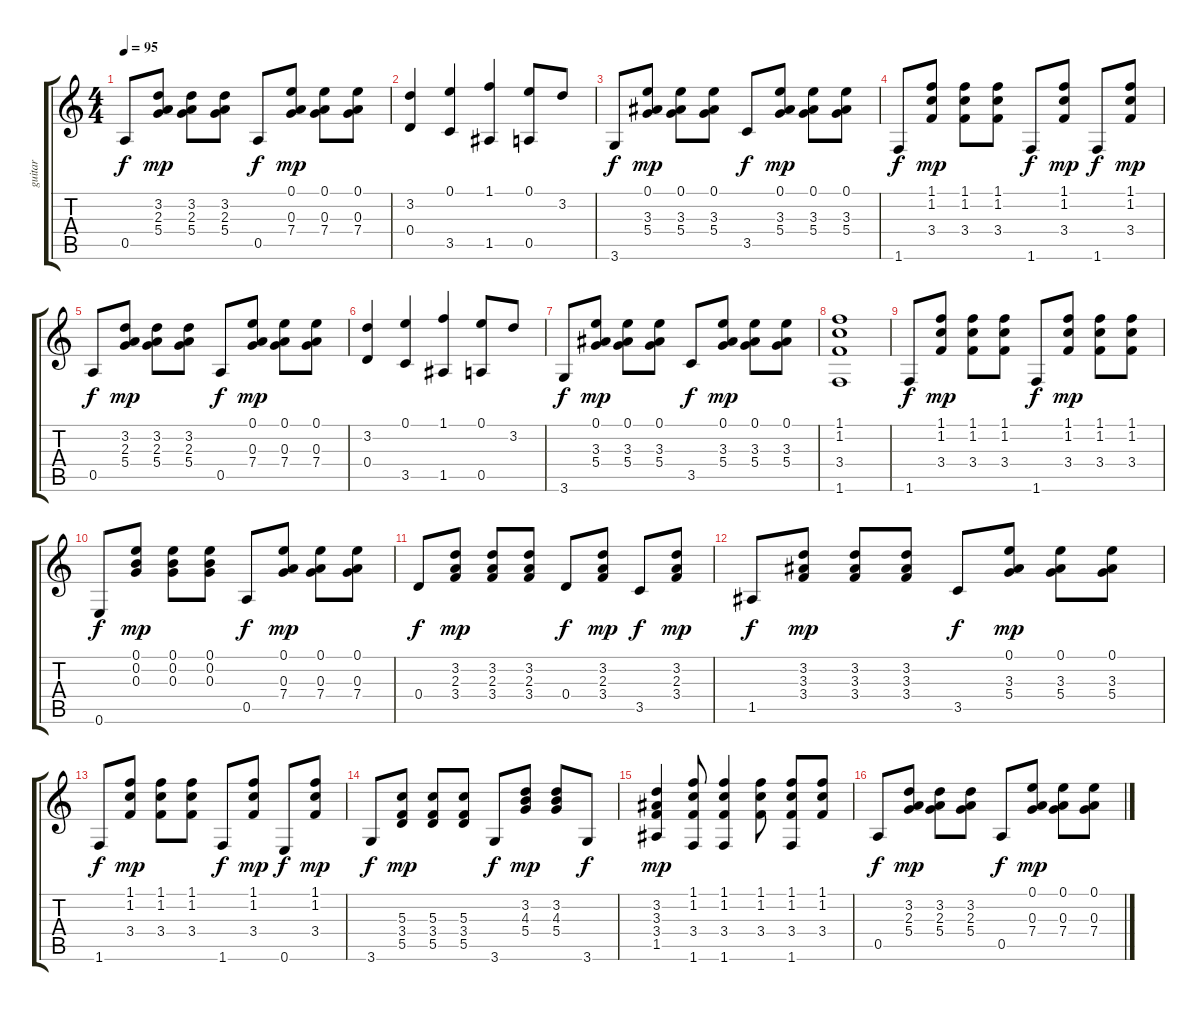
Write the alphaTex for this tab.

\track ("guitar" "guitar") {instrument acousticguitarnylon}
\staff {score tabs}
\tuning (E4 B3 G3 D3 A2 E2) {hide}
\ts (4 4)
\tempo 95
\clef g2
\ks c
0.5.8{dy f} (3.2 2.3 5.4).8{dy mp} (3.2 2.3 5.4).8 (3.2 2.3 5.4).8 0.5.8{dy f} (0.1 0.3 7.4).8{dy mp} (0.1 0.3 7.4).8 (0.1 0.3 7.4).8 |
(3.2 0.4).4 (0.1 3.5).4 (1.1 1.5).4 (0.1 0.5).8 3.2.8 |
3.6.8{dy f} (0.1 3.3 5.4).8{dy mp} (0.1 3.3 5.4).8 (0.1 3.3 5.4).8 3.5.8{dy f} (0.1 3.3 5.4).8{dy mp} (0.1 3.3 5.4).8 (0.1 3.3 5.4).8 |
1.6.8{dy f} (1.1 1.2 3.4).8{dy mp} (1.1 1.2 3.4).8 (1.1 1.2 3.4).8 1.6.8{dy f} (1.1 1.2 3.4).8{dy mp} 1.6.8{dy f} (1.1 1.2 3.4).8{dy mp} |
0.5.8{dy f} (3.2 2.3 5.4).8{dy mp} (3.2 2.3 5.4).8 (3.2 2.3 5.4).8 0.5.8{dy f} (0.1 0.3 7.4).8{dy mp} (0.1 0.3 7.4).8 (0.1 0.3 7.4).8 |
(3.2 0.4).4 (0.1 3.5).4 (1.1 1.5).4 (0.1 0.5).8 3.2.8 |
3.6.8{dy f} (0.1 3.3 5.4).8{dy mp} (0.1 3.3 5.4).8 (0.1 3.3 5.4).8 3.5.8{dy f} (0.1 3.3 5.4).8{dy mp} (0.1 3.3 5.4).8 (0.1 3.3 5.4).8 |
(1.1 1.2 3.4 1.6).1 |
1.6.8{dy f} (1.1 1.2 3.4).8{dy mp} (1.1 1.2 3.4).8 (1.1 1.2 3.4).8 1.6.8{dy f} (1.1 1.2 3.4).8{dy mp} (1.1 1.2 3.4).8 (1.1 1.2 3.4).8 |
0.6.8{dy f} (0.1 0.2 0.3).8{dy mp} (0.1 0.2 0.3).8 (0.1 0.2 0.3).8 0.5.8{dy f} (0.1 0.3 7.4).8{dy mp} (0.1 0.3 7.4).8 (0.1 0.3 7.4).8 |
0.4.8{dy f} (3.2 2.3 3.4).8{dy mp} (3.2 2.3 3.4).8 (3.2 2.3 3.4).8 0.4.8{dy f} (3.2 2.3 3.4).8{dy mp} 3.5.8{dy f} (3.2 2.3 3.4).8{dy mp} |
1.5.8{dy f} (3.2 3.3 3.4).8{dy mp} (3.2 3.3 3.4).8 (3.2 3.3 3.4).8 3.5.8{dy f} (0.1 3.3 5.4).8{dy mp} (0.1 3.3 5.4).8 (0.1 3.3 5.4).8 |
1.6.8{dy f} (1.1 1.2 3.4).8{dy mp} (1.1 1.2 3.4).8 (1.1 1.2 3.4).8 1.6.8{dy f} (1.1 1.2 3.4).8{dy mp} 0.6.8{dy f} (1.1 1.2 3.4).8{dy mp} |
3.6.8{dy f} (5.3 3.4 5.5).8{dy mp} (5.3 3.4 5.5).8 (5.3 3.4 5.5).8 3.6.8{dy f} (3.2 4.3 5.4).8{dy mp} (3.2 4.3 5.4).8 3.6.8{dy f} |
(3.2 3.3 3.4 1.5).4{dy mp} (1.1 1.2 3.4 1.6).8 (1.1 1.2 3.4 1.6).4 (1.1 1.2 3.4).8 (1.1 1.2 3.4 1.6).8 (1.1 1.2 3.4).8 |
0.5.8{dy f} (3.2 2.3 5.4).8{dy mp} (3.2 2.3 5.4).8 (3.2 2.3 5.4).8 0.5.8{dy f} (0.1 0.3 7.4).8{dy mp} (0.1 0.3 7.4).8 (0.1 0.3 7.4).8
